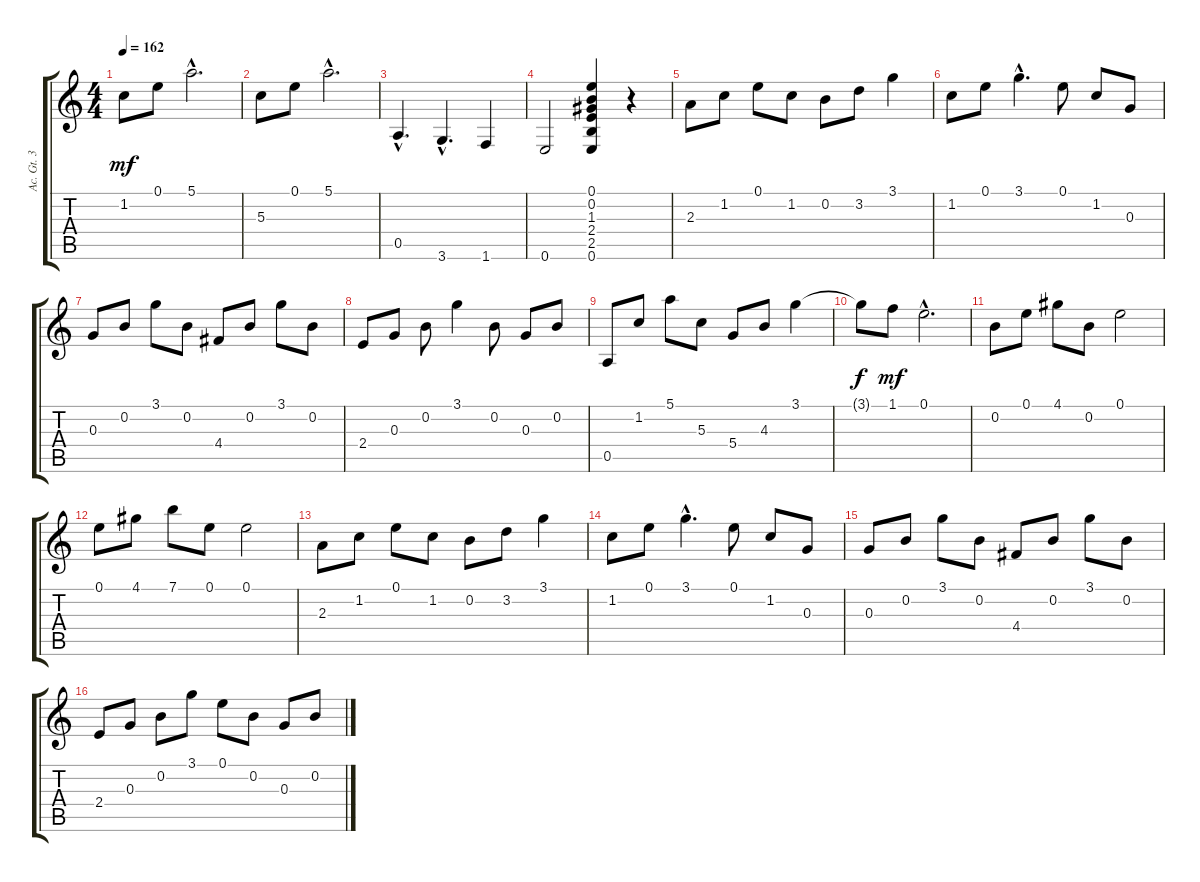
\track ("Ac. Gt. 3" "Ac. Gt. 3") {instrument acousticguitarsteel}
\staff {score tabs}
\tuning (E4 B3 G3 D3 A2 E2) {hide}
\ts (4 4)
\tempo 162
\clef g2
\ks c
1.2.8{dy mf} 0.1.8 5.1{hac}.2{d} |
5.3.8 0.1.8 5.1{hac}.2{d} |
0.5{hac}.4{d} 3.6{hac}.4{d} 1.6.4 |
0.6.2 (0.1 0.2 1.3 2.4 2.5 0.6).4 r.4 |
2.3.8 1.2.8 0.1.8 1.2.8 0.2.8 3.2.8 3.1.4 |
1.2.8 0.1.8 3.1{hac}.4{d} 0.1.8 1.2.8 0.3.8 |
0.3.8 0.2.8 3.1.8 0.2.8 4.4.8 0.2.8 3.1.8 0.2.8 |
2.4.8 0.3.8 0.2.8 3.1.4 0.2.8 0.3.8 0.2.8 |
0.5.8 1.2.8 5.1.8 5.3.8 5.4.8 4.3.8 3.1.4 |
3.1{t}.8{dy f} 1.1.8{dy mf} 0.1{hac}.2{d} |
0.2.8 0.1.8 4.1.8 0.2.8 0.1.2 |
0.1.8 4.1.8 7.1.8 0.1.8 0.1.2 |
2.3.8 1.2.8 0.1.8 1.2.8 0.2.8 3.2.8 3.1.4 |
1.2.8 0.1.8 3.1{hac}.4{d} 0.1.8 1.2.8 0.3.8 |
0.3.8 0.2.8 3.1.8 0.2.8 4.4.8 0.2.8 3.1.8 0.2.8 |
2.4.8 0.3.8 0.2.8 3.1.8 0.1.8 0.2.8 0.3.8 0.2.8
